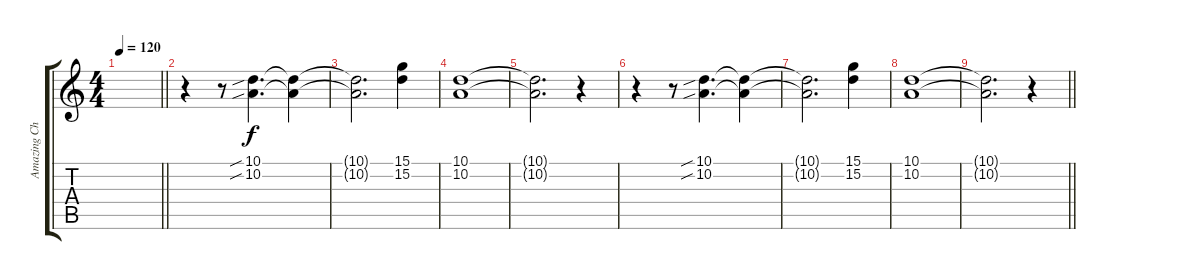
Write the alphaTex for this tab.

\track ("Amazing Choirs!" "Amazing Ch") {instrument synthvoice}
\staff {score tabs}
\tuning (E4 B3 G3 D3 A2 E2) {hide}
\ts (4 4)
\tempo 120
\clef g2
\barLineRight lightlight
\ks c
|
r.4 r.8 (10.1{sib} 10.2{sib}).4{d} (10.1{t} 10.2{t}).4 |
(10.1{t} 10.2{t}).2{d} (15.1 15.2).4 |
(10.1 10.2).1 |
(10.1{t} 10.2{t}).2{d} r.4 |
r.4 r.8 (10.1{sib} 10.2{sib}).4{d} (10.1{t} 10.2{t}).4 |
(10.1{t} 10.2{t}).2{d} (15.1 15.2).4 |
(10.1 10.2).1 |
\barLineRight lightlight
(10.1{t} 10.2{t}).2{d} r.4
